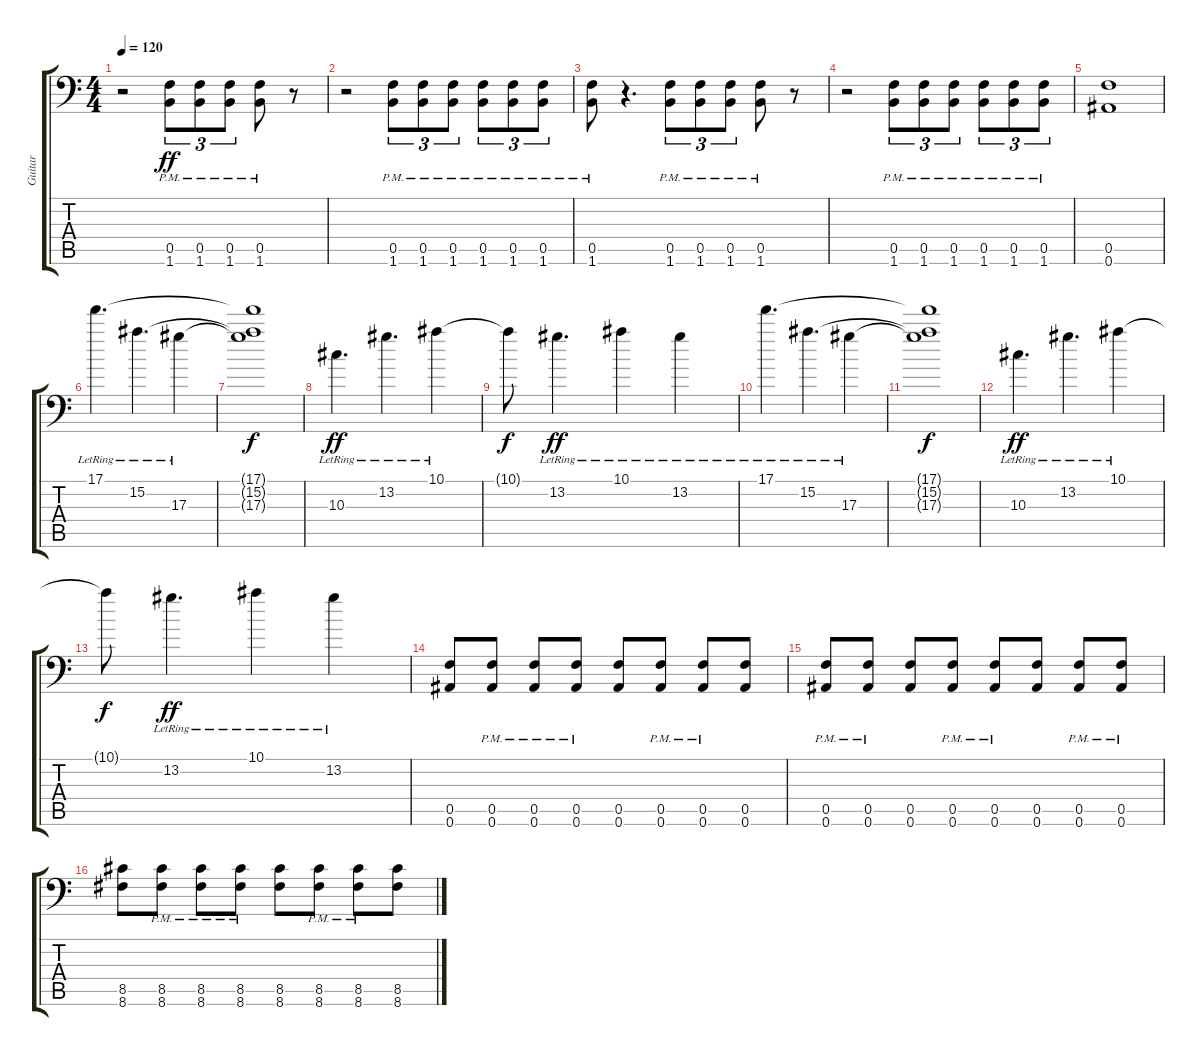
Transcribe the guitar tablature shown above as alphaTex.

\track ("Guitar" "Guitar") {instrument distortionguitar}
\staff {score tabs}
\tuning (C4 G3 Eb3 Bb2 F2 Bb1) {hide}
\ts (4 4)
\tempo 120
\clef f4
\ks c
r.2{dy ff} (0.5{pm} 1.6{pm}).8{tu (3 2)} (0.5{pm} 1.6{pm}).8{tu (3 2)} (0.5{pm} 1.6{pm}).8{tu (3 2)} (0.5{pm} 1.6{pm}).8 r.8 |
r.2 (0.5{pm} 1.6{pm}).8{tu (3 2)} (0.5{pm} 1.6{pm}).8{tu (3 2)} (0.5{pm} 1.6{pm}).8{tu (3 2)} (0.5{pm} 1.6{pm}).8{tu (3 2)} (0.5{pm} 1.6{pm}).8{tu (3 2)} (0.5{pm} 1.6{pm}).8{tu (3 2)} |
(0.5{pm} 1.6{pm}).8 r.4{d} (0.5{pm} 1.6{pm}).8{tu (3 2)} (0.5{pm} 1.6{pm}).8{tu (3 2)} (0.5{pm} 1.6{pm}).8{tu (3 2)} (0.5{pm} 1.6{pm}).8 r.8 |
r.2 (0.5{pm} 1.6{pm}).8{tu (3 2)} (0.5{pm} 1.6{pm}).8{tu (3 2)} (0.5{pm} 1.6{pm}).8{tu (3 2)} (0.5{pm} 1.6{pm}).8{tu (3 2)} (0.5{pm} 1.6{pm}).8{tu (3 2)} (0.5{pm} 1.6{pm}).8{tu (3 2)} |
(0.5 0.6).1 |
17.1{lr}.4{d} 15.2{lr}.4{d} 17.3{lr}.4 |
(17.1{t} 15.2{t} 17.3{t}).1{dy f} |
10.3{lr}.4{d dy ff} 13.2{lr}.4{d} 10.1{lr}.4 |
10.1{t}.8{dy f} 13.2{lr}.4{d dy ff} 10.1{lr}.4 13.2{lr}.4 |
17.1{lr}.4{d} 15.2{lr}.4{d} 17.3{lr}.4 |
(17.1{t} 15.2{t} 17.3{t}).1{dy f} |
10.3{lr}.4{d dy ff} 13.2{lr}.4{d} 10.1{lr}.4 |
10.1{t}.8{dy f} 13.2{lr}.4{d dy ff} 10.1{lr}.4 13.2{lr}.4 |
(0.5 0.6).8 (0.5{pm} 0.6{pm}).8 (0.5{pm} 0.6{pm}).8 (0.5{pm} 0.6{pm}).8 (0.5 0.6).8 (0.5{pm} 0.6{pm}).8 (0.5{pm} 0.6{pm}).8 (0.5 0.6).8 |
(0.5{pm} 0.6{pm}).8 (0.5{pm} 0.6{pm}).8 (0.5 0.6).8 (0.5{pm} 0.6{pm}).8 (0.5{pm} 0.6{pm}).8 (0.5 0.6).8 (0.5{pm} 0.6{pm}).8 (0.5{pm} 0.6{pm}).8 |
(8.5 8.6).8 (8.5{pm} 8.6{pm}).8 (8.5{pm} 8.6{pm}).8 (8.5{pm} 8.6{pm}).8 (8.5 8.6).8 (8.5{pm} 8.6{pm}).8 (8.5{pm} 8.6{pm}).8 (8.5 8.6).8
